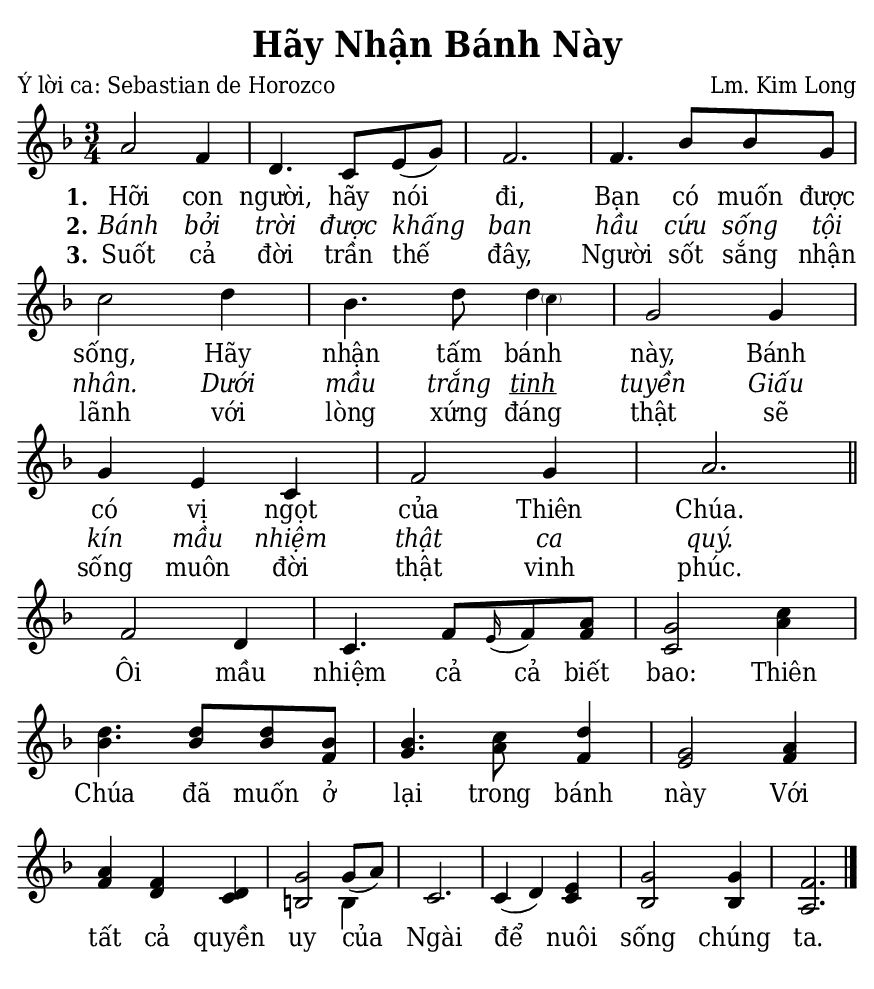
% Cài đặt chung
\version "2.24.3"
\include "english.ly"

\header {
  title = "Hãy Nhận Bánh Này"
  poet = "Ý lời ca: Sebastian de Horozco"
  composer = "Lm. Kim Long"
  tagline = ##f
}

% Nhạc
nhacPhanMot = \relative c'' {
  \key f \major
  \time 3/4
  a2 f4 |
  d4. c8 e (g) |
  f2. |
  f4. bf8 bf g |
  c2 d4 |
  bf4. d8
  <<
    {
      \voiceOne
      \once \stemDown d4
    }
    \new Voice = "splitpart" {
      \voiceTwo
      \once \override NoteColumn.force-hshift = #1.5
      \tweak font-size #-2
      \parenthesize
      c
    }
  >>
  \oneVoice
  g2 g4 |
  g e c |
  f2 g4 |
  a2. \bar "||"
}

nhacPhanHai = \relative c' {
  \key f \major
  \time 3/4
  f2 d4 |
  c4. f8 \grace e16 (f8)
  <<
    {
      a8 |
      g2 c4 |
      d4. d8 d bf |
      bf4. c8 d4 |
      g,2 a4 |
      a f d |
      g2
    }
    {
      f8 |
      c2 a'4 |
      bf4. bf8 bf f |
      g4. a8 f4 |
      e2 f4 |
      f d c |
      b!2
    }
  >>
  <<
    {
      \voiceOne
      g'8 _(a)
    }
    \new Voice = "splitpart" {
      \voiceTwo
      b,4
    }
  >>
  \oneVoice
  c2. |
  c4 (d)
  <<
    {
      e4 |
      g2 g4 |
      f2. \bar "|."
    }
    {
      c4 |
      bf2 bf4 |
      a2.
    }
  >>
}

% Lời
loiPhanMot = \lyricmode {
  <<
    {
      \set stanza = "1."
      Hỡi con người, hãy nói đi,
      Bạn có muốn được sống,
      Hãy nhận tấm bánh này,
      Bánh có vị ngọt của Thiên Chúa.
    }
    \new Lyrics {
	    \set associatedVoice = "beSop"
	    \set stanza = "2."
      \override Lyrics.LyricText.font-shape = #'italic
	    Bánh bởi trời được khấng ban
	    hầu cứu sống tội nhân.
	    Dưới mầu trắng \markup { \underline \italic "tinh" } tuyền
	    Giấu kín mầu nhiệm thật ca quý.
    }
    \new Lyrics {
	    \set associatedVoice = "beSop"
	    \set stanza = "3."
	    Suốt cả đời trần thế đây,
	    Người sốt sắng nhận lãnh với lòng xứng đáng thật
	    sẽ sống muôn đời thật vinh phúc.
    }
  >>
}

loiPhanHai = \lyricmode {
  Ôi mầu nhiệm cả cả biết bao:
  Thiên Chúa đã muốn ở lại trong bánh này
  Với tất cả quyền uy của Ngài để nuôi sống chúng ta.
}

% Dàn trang
\paper {
  #(set-paper-size "a5")
  top-margin = 3\mm
  bottom-margin = 3\mm
  left-margin = 3\mm
  right-margin = 3\mm
  indent = #0
  #(define fonts
	 (make-pango-font-tree "Deja Vu Serif Condensed"
	 		       "Deja Vu Serif Condensed"
			       "Deja Vu Serif Condensed"
			       (/ 20 20)))
  print-page-number = ##f
  page-count = 1
}

\score {
  <<
    \new Staff <<
        \clef treble
        \new Voice = beSop {
          \nhacPhanMot
        }
      \new Lyrics \lyricsto beSop \loiPhanMot
    >>
  >>
  \layout {
    \override Lyrics.LyricSpace.minimum-distance = #1.5
    \override Score.BarNumber.break-visibility = ##(#f #f #f)
    \override Score.SpacingSpanner.uniform-stretching = ##t
    ragged-last = ##f
  }
}

\score {
  <<
    \new Staff <<
        \clef treble
        \new Voice = beSop {
          \nhacPhanHai
        }
      \new Lyrics \lyricsto beSop \loiPhanHai
    >>
  >>
  \layout {
    \override Staff.TimeSignature.transparent = ##t
    \override Lyrics.LyricSpace.minimum-distance = #2.2
    \override Score.BarNumber.break-visibility = ##(#f #f #f)
    \override Score.SpacingSpanner.uniform-stretching = ##t
    ragged-last = ##f
  }
}
